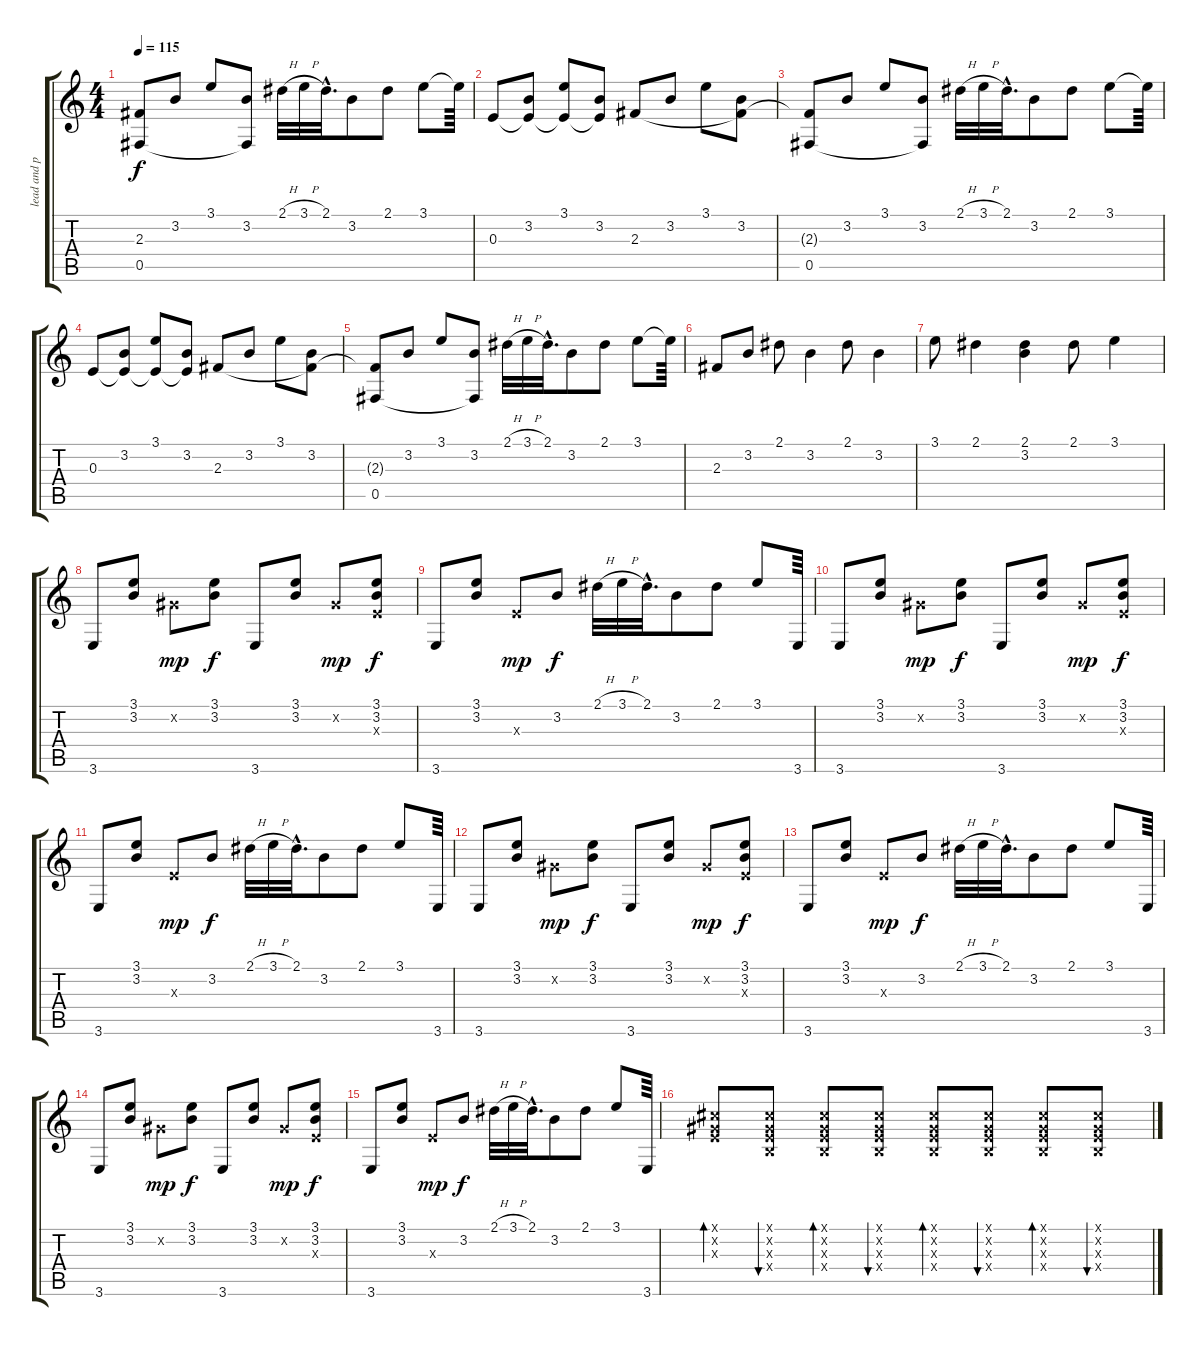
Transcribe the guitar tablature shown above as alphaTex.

\track ("lead and plugin" "lead and p") {instrument acousticguitarsteel}
\staff {score tabs}
\tuning (Db4 Ab3 E3 B2 Gb2 Db2) {hide}
\ts (4 4)
\tempo 115
\clef g2
\ks c
(2.3{t} 0.5).8{dy f volume 11} 3.2.8 3.1.8 (3.2 0.5{t}).8 2.1{h}.32 3.1{h}.32 2.1{hac}.32{d} 3.2.8 2.1.8 3.1.8 3.1{t}.64 |
0.3.8{volume 6 instrument acousticguitarnylon} (3.2 0.3{t}).8 (3.1 0.3{t}).8 (3.2 0.3{t}).8 2.3.8 3.2.8 3.1.8 (3.2 2.3{t}).8 |
(2.3{t} 0.5).8{volume 11} 3.2.8 3.1.8 (3.2 0.5{t}).8 2.1{h}.32 3.1{h}.32 2.1{hac}.32{d} 3.2.8 2.1.8 3.1.8 3.1{t}.64 |
0.3.8{volume 6 instrument acousticguitarnylon} (3.2 0.3{t}).8 (3.1 0.3{t}).8 (3.2 0.3{t}).8 2.3.8 3.2.8 3.1.8 (3.2 2.3{t}).8 |
(2.3{t} 0.5).8{volume 11} 3.2.8 3.1.8 (3.2 0.5{t}).8 2.1{h}.32 3.1{h}.32 2.1{hac}.32{d} 3.2.8 2.1.8 3.1.8 3.1{t}.64 |
2.3.8{volume 8} 3.2.8 2.1.8 3.2.4 2.1.8 3.2.4 |
3.1.8{volume 8} 2.1.4 (2.1 3.2).4 2.1.8 3.1.4 |
3.6.8{volume 9} (3.1 3.2).8 0.2{x}.8{dy mp} (3.1 3.2).8{dy f} 3.6.8 (3.1 3.2).8 0.2{x}.8{dy mp} (3.1 3.2 0.3{x}).8{dy f} |
3.6.8{volume 9} (3.1 3.2).8 0.3{x}.8{dy mp} 3.2.8{dy f} 2.1{h}.32 3.1{h}.32 2.1{hac}.32{d} 3.2.8 2.1.8 3.1.8 3.6.64 |
3.6.8{volume 9} (3.1 3.2).8 0.2{x}.8{dy mp} (3.1 3.2).8{dy f} 3.6.8 (3.1 3.2).8 0.2{x}.8{dy mp} (3.1 3.2 0.3{x}).8{dy f} |
3.6.8{volume 9} (3.1 3.2).8 0.3{x}.8{dy mp} 3.2.8{dy f} 2.1{h}.32 3.1{h}.32 2.1{hac}.32{d} 3.2.8 2.1.8 3.1.8 3.6.64 |
3.6.8{volume 9} (3.1 3.2).8 0.2{x}.8{dy mp} (3.1 3.2).8{dy f} 3.6.8 (3.1 3.2).8 0.2{x}.8{dy mp} (3.1 3.2 0.3{x}).8{dy f} |
3.6.8{volume 9} (3.1 3.2).8 0.3{x}.8{dy mp} 3.2.8{dy f} 2.1{h}.32 3.1{h}.32 2.1{hac}.32{d} 3.2.8 2.1.8 3.1.8 3.6.64 |
3.6.8{volume 9} (3.1 3.2).8 0.2{x}.8{dy mp} (3.1 3.2).8{dy f} 3.6.8 (3.1 3.2).8 0.2{x}.8{dy mp} (3.1 3.2 0.3{x}).8{dy f} |
3.6.8{volume 9} (3.1 3.2).8 0.3{x}.8{dy mp} 3.2.8{dy f} 2.1{h}.32 3.1{h}.32 2.1{hac}.32{d} 3.2.8 2.1.8 3.1.8 3.6.64 |
(0.1{x} 0.2{x} 0.3{x}).8{bd 30} (0.1{x} 0.2{x} 0.3{x} 0.4{x}).8{bu 30} (0.1{x} 0.2{x} 0.3{x} 0.4{x}).8{bd 30} (0.1{x} 0.2{x} 0.3{x} 0.4{x}).8{bu 30} (0.1{x} 0.2{x} 0.3{x} 0.4{x}).8{bd 30} (0.1{x} 0.2{x} 0.3{x} 0.4{x}).8{bu 30} (0.1{x} 0.2{x} 0.3{x} 0.4{x}).8{bd 30} (0.1{x} 0.2{x} 0.3{x} 0.4{x}).8{bu 30}
